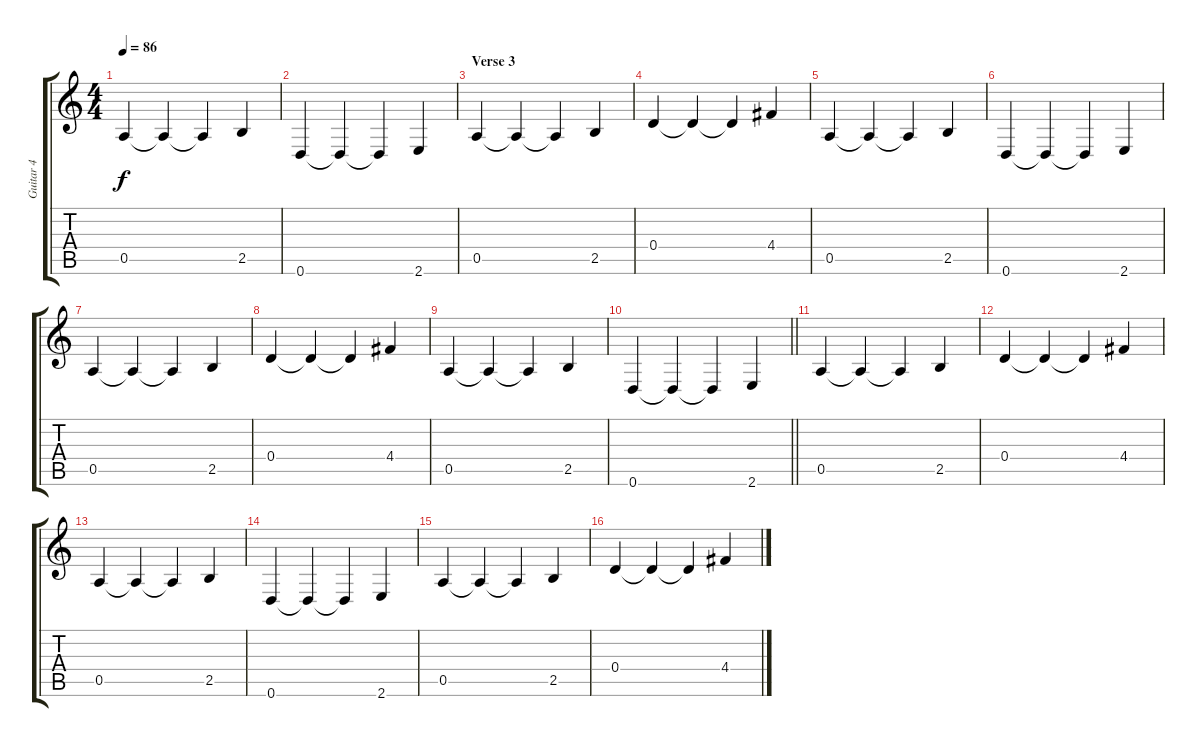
\track ("Guitar 4" "Guitar 4") {instrument electricguitarclean}
\staff {score tabs}
\tuning (E4 B3 G3 D3 A2 D2) {hide}
\ts (4 4)
\tempo 86
\clef g2
\ks c
0.5.4{dy f} 0.5{t}.4 0.5{t}.4 2.5.4 |
0.6.4 0.6{t}.4 0.6{t}.4 2.6.4 |
\section ("" "Verse 3")
0.5.4 0.5{t}.4 0.5{t}.4 2.5.4 |
0.4.4 0.4{t}.4 0.4{t}.4 4.4.4 |
0.5.4 0.5{t}.4 0.5{t}.4 2.5.4 |
0.6.4 0.6{t}.4 0.6{t}.4 2.6.4 |
0.5.4 0.5{t}.4 0.5{t}.4 2.5.4 |
0.4.4 0.4{t}.4 0.4{t}.4 4.4.4 |
0.5.4 0.5{t}.4 0.5{t}.4 2.5.4 |
\barLineRight lightlight
0.6.4 0.6{t}.4 0.6{t}.4 2.6.4 |
0.5.4 0.5{t}.4 0.5{t}.4 2.5.4 |
0.4.4 0.4{t}.4 0.4{t}.4 4.4.4 |
0.5.4 0.5{t}.4 0.5{t}.4 2.5.4 |
0.6.4 0.6{t}.4 0.6{t}.4 2.6.4 |
0.5.4 0.5{t}.4 0.5{t}.4 2.5.4 |
0.4.4 0.4{t}.4 0.4{t}.4 4.4.4
